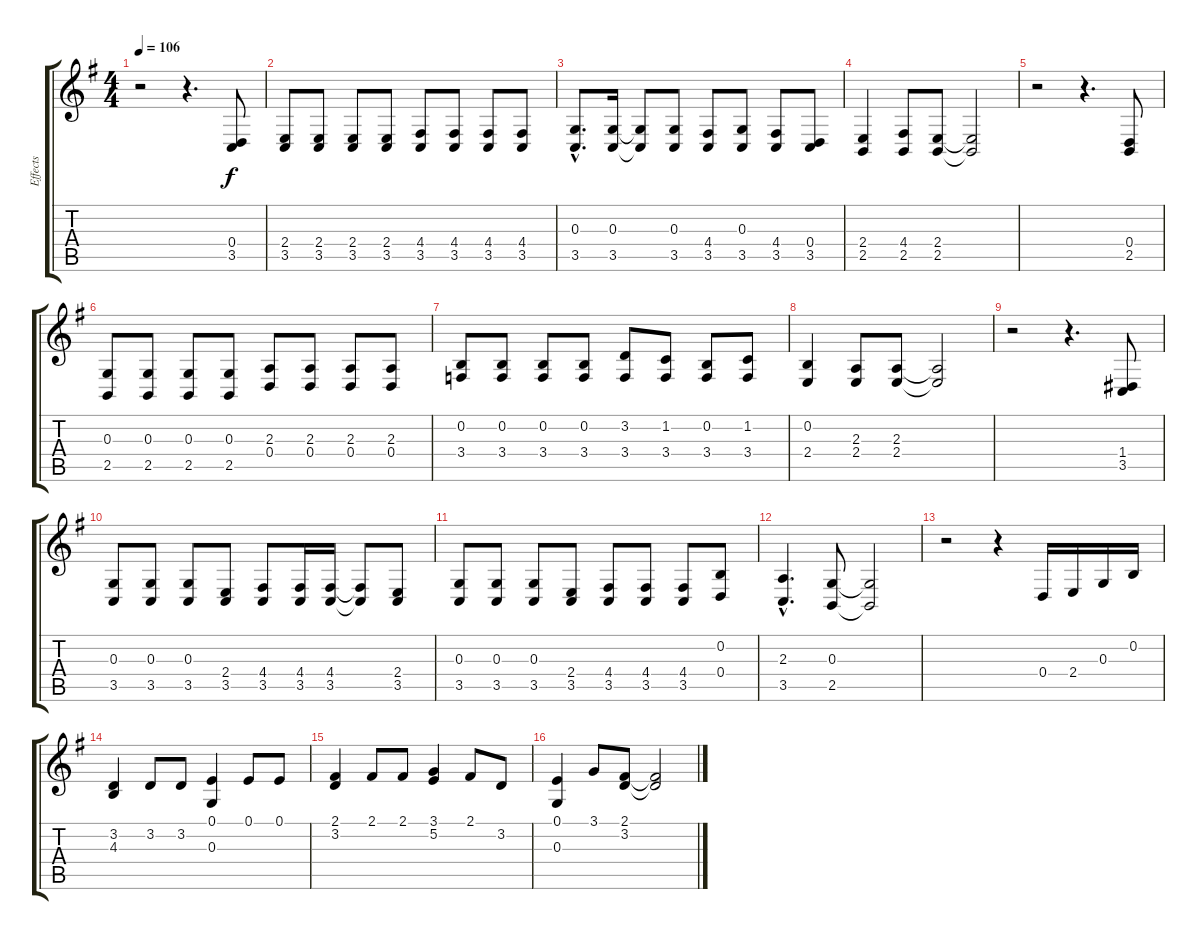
\track ("Effects" "Effects") {instrument reversecymbal}
\staff {score tabs}
\tuning (E4 B3 G3 D3 A2 E2) {hide}
\ts (4 4)
\tempo 106
\clef g2
\ks g
r.2{dy f} r.4{d} (0.4 3.5).8 |
(2.4 3.5).8 (2.4 3.5).8 (2.4 3.5).8 (2.4 3.5).8 (4.4 3.5).8 (4.4 3.5).8 (4.4 3.5).8 (4.4 3.5).8 |
(0.3{hac} 3.5{hac}).8{d} (0.3 3.5).16 (0.3{t} 3.5{t}).8 (0.3 3.5).8 (4.4 3.5).8 (0.3 3.5).8 (4.4 3.5).8 (0.4 3.5).8 |
(2.4 2.5).4 (4.4 2.5).8 (2.4 2.5).8 (2.4{t} 2.5{t}).2 |
r.2 r.4{d} (0.4 2.5).8 |
(0.3 2.5).8 (0.3 2.5).8 (0.3 2.5).8 (0.3 2.5).8 (2.3 0.4).8 (2.3 0.4).8 (2.3 0.4).8 (2.3 0.4).8 |
(0.2 3.4).8 (0.2 3.4).8 (0.2 3.4).8 (0.2 3.4).8 (3.2 3.4).8 (1.2 3.4).8 (0.2 3.4).8 (1.2 3.4).8 |
(0.2 2.4).4 (2.3 2.4).8 (2.3 2.4).8 (2.3{t} 2.4{t}).2 |
r.2 r.4{d} (1.4 3.5).8 |
(0.3 3.5).8 (0.3 3.5).8 (0.3 3.5).8 (2.4 3.5).8 (4.4 3.5).8 (4.4 3.5).16 (4.4 3.5).16 (4.4{t} 3.5{t}).8 (2.4 3.5).8 |
(0.3 3.5).8 (0.3 3.5).8 (0.3 3.5).8 (2.4 3.5).8 (4.4 3.5).8 (4.4 3.5).8 (4.4 3.5).8 (0.2 0.4).8 |
(2.3{hac} 3.5{hac}).4{d} (0.3 2.5).8 (0.3{t} 2.5{t}).2 |
r.2 r.4 0.4.16 2.4.16 0.3.16 0.2.16 |
(3.2 4.3).4 3.2.8 3.2.8 (0.1 0.3).4 0.1.8 0.1.8 |
(2.1 3.2).4 2.1.8 2.1.8 (3.1 5.2).4 2.1.8 3.2.8 |
(0.1 0.3).4 3.1.8 (2.1 3.2).8 (2.1{t} 3.2{t}).2
